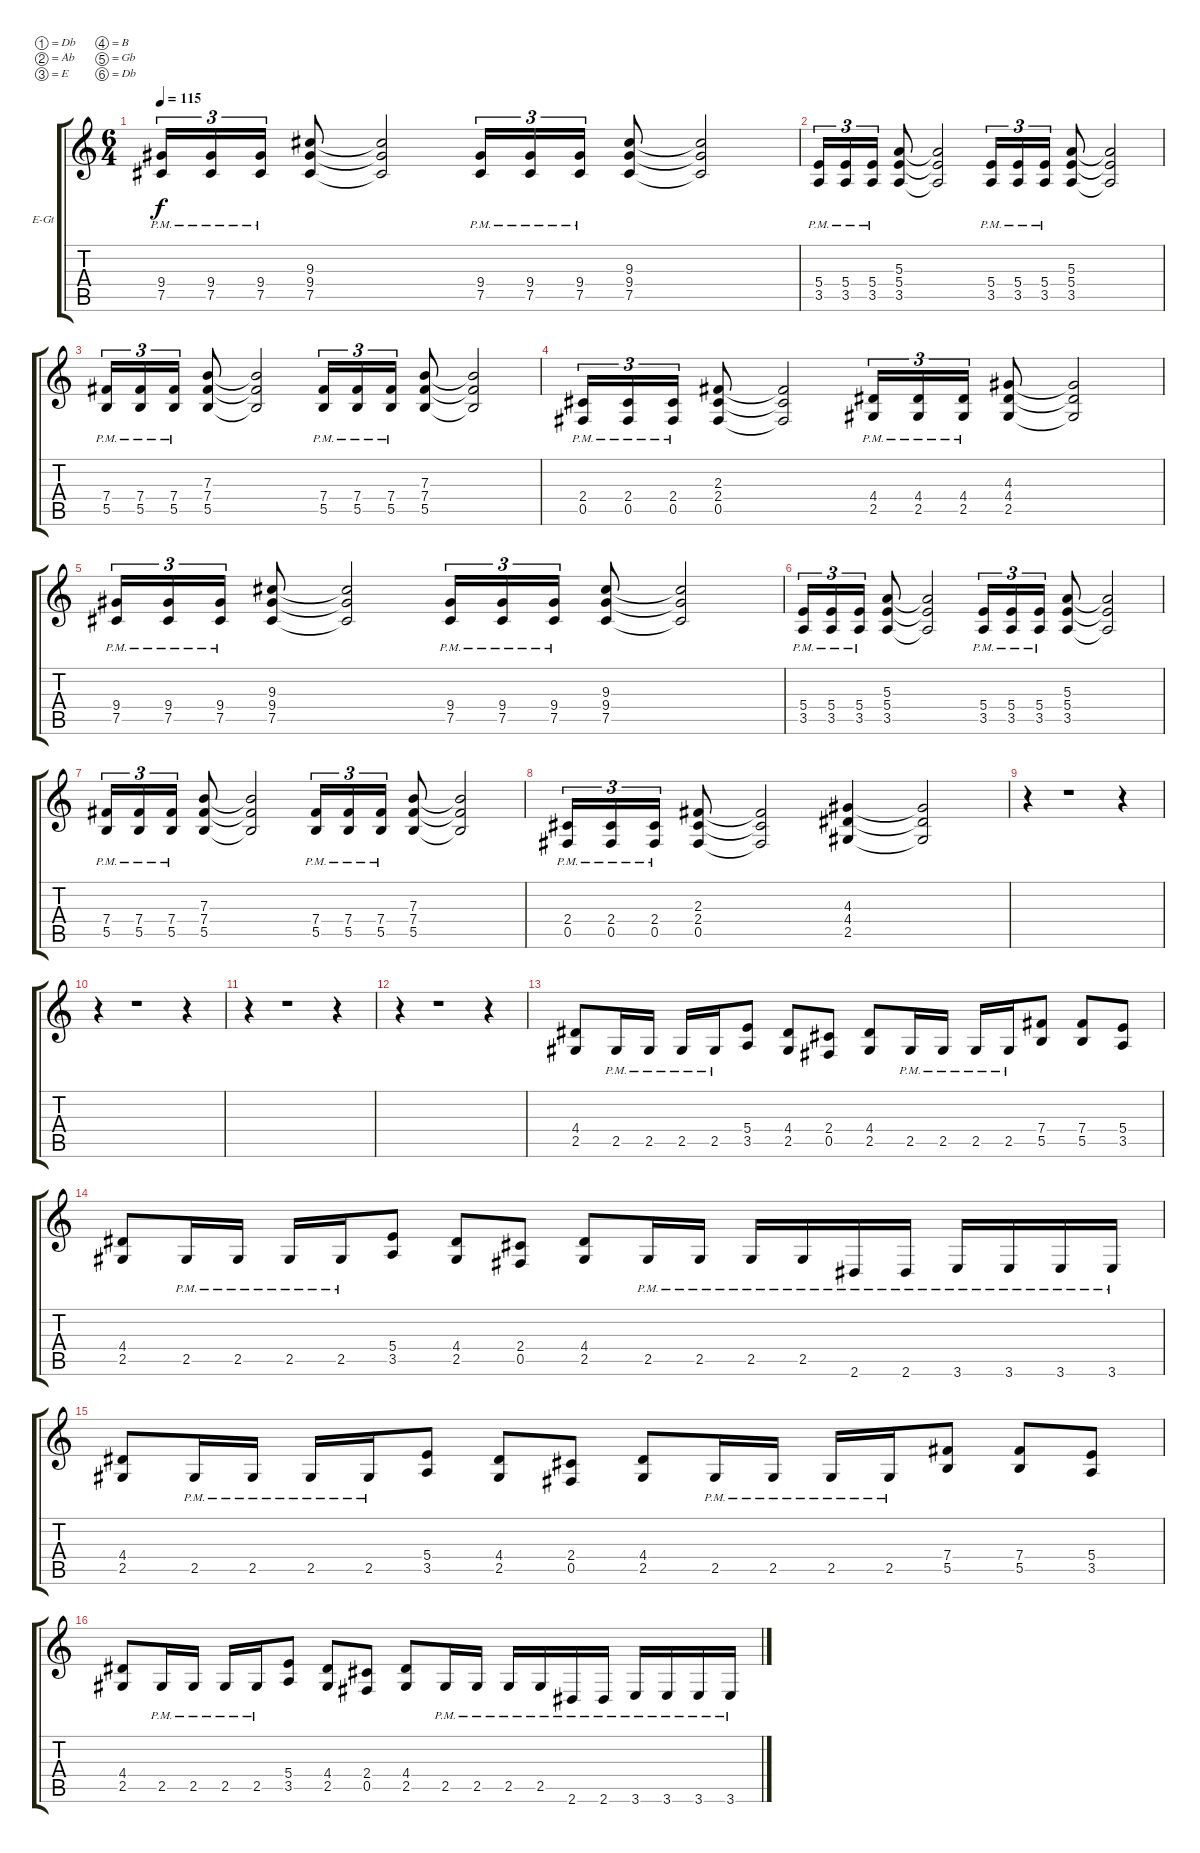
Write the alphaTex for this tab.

\bracketExtendMode groupsimilarinstruments
\firstSystemTrackNameOrientation horizontal
\otherSystemsTrackNameOrientation horizontal
\track ("Both gtrs. for one (Rythm)" "E-Gt") {instrument distortionguitar}
\staff {score tabs}
\tuning (Db4 Ab3 E3 B2 Gb2 Db2)
\ts (6 4)
\tempo 115
\clef g2
\ks c
(9.4{pm} 7.5{pm}).16{tu (3 2) dy f} (9.4{pm} 7.5{pm}).16{tu (3 2)} (9.4{pm} 7.5{pm}).16{tu (3 2)} (9.4 7.5 9.3).8 (9.4{t} 7.5{t} 9.3{t}).2 (9.4{pm} 7.5{pm}).16{tu (3 2)} (9.4{pm} 7.5{pm}).16{tu (3 2)} (9.4{pm} 7.5{pm}).16{tu (3 2)} (9.4 7.5 9.3).8 (9.4{t} 7.5{t} 9.3{t}).2 |
(5.4{pm} 3.5{pm}).16{tu (3 2)} (5.4{pm} 3.5{pm}).16{tu (3 2)} (5.4{pm} 3.5{pm}).16{tu (3 2)} (5.4 3.5 5.3).8 (5.4{t} 3.5{t} 5.3{t}).2 (5.4{pm} 3.5{pm}).16{tu (3 2)} (5.4{pm} 3.5{pm}).16{tu (3 2)} (5.4{pm} 3.5{pm}).16{tu (3 2)} (5.4 3.5 5.3).8 (5.4{t} 3.5{t} 5.3{t}).2 |
(7.4{pm} 5.5{pm}).16{tu (3 2)} (7.4{pm} 5.5{pm}).16{tu (3 2)} (7.4{pm} 5.5{pm}).16{tu (3 2)} (7.4 5.5 7.3).8 (7.4{t} 5.5{t} 7.3{t}).2 (7.4{pm} 5.5{pm}).16{tu (3 2)} (7.4{pm} 5.5{pm}).16{tu (3 2)} (7.4{pm} 5.5{pm}).16{tu (3 2)} (7.4 5.5 7.3).8 (7.4{t} 5.5{t} 7.3{t}).2 |
(2.4{pm} 0.5{pm}).16{tu (3 2)} (2.4{pm} 0.5{pm}).16{tu (3 2)} (2.4{pm} 0.5{pm}).16{tu (3 2)} (2.4 0.5 2.3).8 (2.4{t} 0.5{t} 2.3{t}).2 (4.4{pm} 2.5{pm}).16{tu (3 2)} (4.4{pm} 2.5{pm}).16{tu (3 2)} (4.4{pm} 2.5{pm}).16{tu (3 2)} (4.4 2.5 4.3).8 (4.4{t} 2.5{t} 4.3{t}).2 |
(9.4{pm} 7.5{pm}).16{tu (3 2)} (9.4{pm} 7.5{pm}).16{tu (3 2)} (9.4{pm} 7.5{pm}).16{tu (3 2)} (9.4 7.5 9.3).8 (9.4{t} 7.5{t} 9.3{t}).2 (9.4{pm} 7.5{pm}).16{tu (3 2)} (9.4{pm} 7.5{pm}).16{tu (3 2)} (9.4{pm} 7.5{pm}).16{tu (3 2)} (9.4 7.5 9.3).8 (9.4{t} 7.5{t} 9.3{t}).2 |
(5.4{pm} 3.5{pm}).16{tu (3 2)} (5.4{pm} 3.5{pm}).16{tu (3 2)} (5.4{pm} 3.5{pm}).16{tu (3 2)} (5.4 3.5 5.3).8 (5.4{t} 3.5{t} 5.3{t}).2 (5.4{pm} 3.5{pm}).16{tu (3 2)} (5.4{pm} 3.5{pm}).16{tu (3 2)} (5.4{pm} 3.5{pm}).16{tu (3 2)} (5.4 3.5 5.3).8 (5.4{t} 3.5{t} 5.3{t}).2 |
(7.4{pm} 5.5{pm}).16{tu (3 2)} (7.4{pm} 5.5{pm}).16{tu (3 2)} (7.4{pm} 5.5{pm}).16{tu (3 2)} (7.4 5.5 7.3).8 (7.4{t} 5.5{t} 7.3{t}).2 (7.4{pm} 5.5{pm}).16{tu (3 2)} (7.4{pm} 5.5{pm}).16{tu (3 2)} (7.4{pm} 5.5{pm}).16{tu (3 2)} (7.4 5.5 7.3).8 (7.4{t} 5.5{t} 7.3{t}).2 |
(2.4{pm} 0.5{pm}).16{tu (3 2)} (2.4{pm} 0.5{pm}).16{tu (3 2)} (2.4{pm} 0.5{pm}).16{tu (3 2)} (2.4 0.5 2.3).8 (2.4{t} 0.5{t} 2.3{t}).2 (4.4 2.5 4.3).4 (4.4{t} 2.5{t} 4.3{t}).2 |
r.4 r.1 r.4 |
r.4 r.1 r.4 |
r.4 r.1 r.4 |
r.4 r.1 r.4 |
(4.4 2.5).8 2.5{pm}.16 2.5{pm}.16 2.5{pm}.16 2.5{pm}.16 (5.4 3.5).8 (4.4 2.5).8 (2.4 0.5).8 (4.4 2.5).8 2.5{pm}.16 2.5{pm}.16 2.5{pm}.16 2.5{pm}.16 (7.4 5.5).8 (7.4 5.5).8 (5.4 3.5).8 |
(4.4 2.5).8 2.5{pm}.16 2.5{pm}.16 2.5{pm}.16 2.5{pm}.16 (5.4 3.5).8 (4.4 2.5).8 (2.4 0.5).8 (4.4 2.5).8 2.5{pm}.16 2.5{pm}.16 2.5{pm}.16 2.5{pm}.16 2.6{pm}.16 2.6{pm}.16 3.6{pm}.16 3.6{pm}.16 3.6{pm}.16 3.6{pm}.16 |
(4.4 2.5).8 2.5{pm}.16 2.5{pm}.16 2.5{pm}.16 2.5{pm}.16 (5.4 3.5).8 (4.4 2.5).8 (2.4 0.5).8 (4.4 2.5).8 2.5{pm}.16 2.5{pm}.16 2.5{pm}.16 2.5{pm}.16 (7.4 5.5).8 (7.4 5.5).8 (5.4 3.5).8 |
(4.4 2.5).8 2.5{pm}.16 2.5{pm}.16 2.5{pm}.16 2.5{pm}.16 (5.4 3.5).8 (4.4 2.5).8 (2.4 0.5).8 (4.4 2.5).8 2.5{pm}.16 2.5{pm}.16 2.5{pm}.16 2.5{pm}.16 2.6{pm}.16 2.6{pm}.16 3.6{pm}.16 3.6{pm}.16 3.6{pm}.16 3.6{pm}.16
